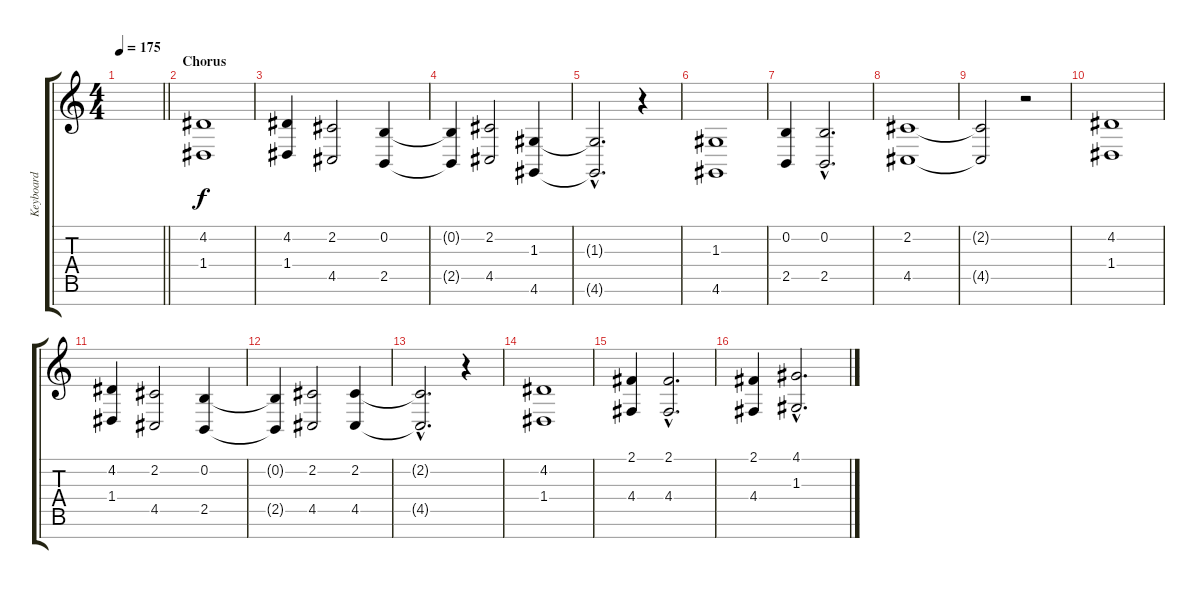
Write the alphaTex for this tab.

\track ("Keyboard" "Keyboard") {instrument pad4choir}
\staff {score tabs}
\tuning (E4 B3 G3 D3 A2 E2 B1) {hide}
\ts (4 4)
\tempo 175
\clef g2
\barLineRight lightlight
\ks c
|
\section ("" "Chorus")
(4.2 1.4).1 |
(4.2 1.4).4 (2.2 4.5).2 (0.2 2.5).4 |
(0.2{t} 2.5{t}).4 (2.2 4.5).2 (1.3 4.6).4 |
(1.3{hac t} 4.6{hac t}).2{d} r.4 |
(1.3 4.6).1 |
(0.2 2.5).4 (0.2{hac} 2.5{hac}).2{d} |
(2.2 4.5).1 |
(2.2{t} 4.5{t}).2 r.2 |
(4.2 1.4).1 |
(4.2 1.4).4 (2.2 4.5).2 (0.2 2.5).4 |
(0.2{t} 2.5{t}).4 (2.2 4.5).2 (2.2 4.5).4 |
(2.2{hac t} 4.5{hac t}).2{d} r.4 |
(4.2 1.4).1 |
(2.1 4.4).4 (2.1{hac} 4.4{hac}).2{d} |
(2.1 4.4).4 (4.1{hac} 1.3{hac}).2{d}
